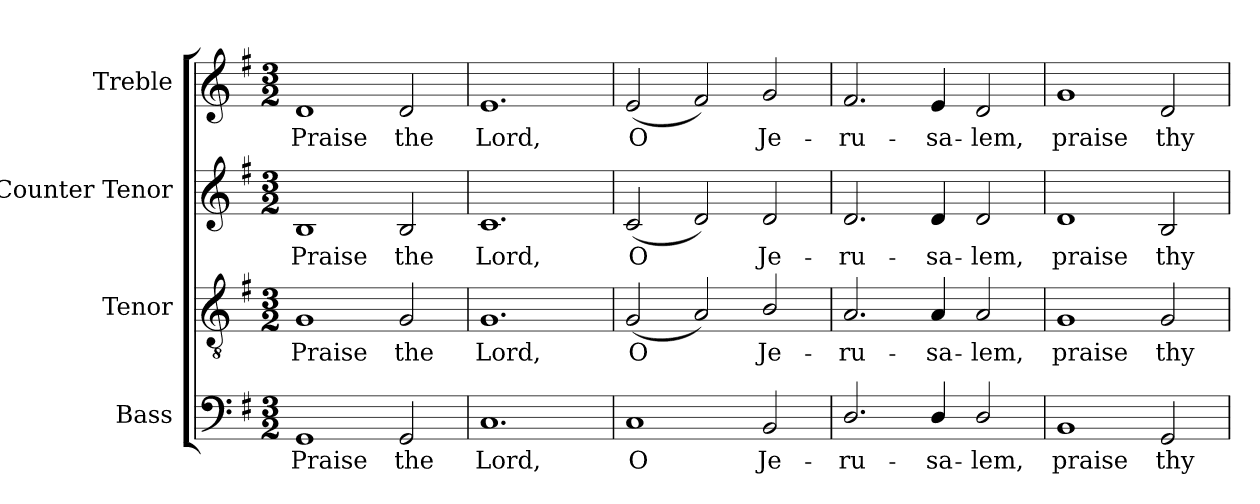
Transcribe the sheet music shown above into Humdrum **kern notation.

**kern	**text	**kern	**text	**kern	**text	**kern	**text
*part4	*part4	*part3	*part3	*part2	*part2	*part1	*part1
*staff4	*staff4	*staff3	*staff3	*staff2	*staff2	*staff1	*staff1
*I"Bass	*	*I"Tenor	*	*I"Counter Tenor	*	*I"Treble	*
*I'B.	*	*I'T.	*	*	*	*	*
!!LO:PB:g=z
*clefF4	*	*clefGv2	*	*clefG2	*	*clefG2	*
*	*	*ITrd7c12	*	*	*	*	*
*k[f#]	*	*k[f#]	*	*k[f#]	*	*k[f#]	*
*G:	*	*G:	*	*G:	*	*G:	*
*M3/2	*	*M3/2	*	*M3/2	*	*M3/2	*
=1	=1	=1	=1	=1	=1	=1	=1
!	!LO:LY:b:color=#000000	!	!	!	!	!	!
!	!	!	!LO:LY:b:color=#000000	!	!	!	!
!	!	!	!	!	!LO:LY:b:color=#000000	!	!
!	!	!	!	!	!	!	!LO:LY:b:color=#000000
1GGi	Praise	1GGi	Praise	1Bi	Praise	1di	Praise
!	!LO:LY:b:color=#000000	!	!	!	!	!	!
!	!	!	!LO:LY:b:color=#000000	!	!	!	!
!	!	!	!	!	!LO:LY:b:color=#000000	!	!
!	!	!	!	!	!	!	!LO:LY:b:color=#000000
2GGi/	the	2GGi/	the	2Bi/	the	2di/	the
=2	=2	=2	=2	=2	=2	=2	=2
!	!LO:LY:b:color=#000000	!	!	!	!	!	!
!	!	!	!LO:LY:b:color=#000000	!	!	!	!
!	!	!	!	!	!LO:LY:b:color=#000000	!	!
!	!	!	!	!	!	!	!LO:LY:b:color=#000000
1.Ci	Lord,	1.GGi	Lord,	1.ci	Lord,	1.ei	Lord,
=3	=3	=3	=3	=3	=3	=3	=3
!	!LO:LY:b:color=#000000	!	!	!	!	!	!
!	!	!	!LO:LY:b:color=#000000	!	!	!	!
!	!	!	!	!	!LO:LY:b:color=#000000	!	!
!	!	!	!	!	!	!	!LO:LY:b:color=#000000
1Ci	O	(2GGi/	O	(2ci/	O	(2ei/	O
.	.	2AAi/)	.	2di/)	.	2f#i/)	.
!	!LO:LY:b:color=#000000	!	!	!	!	!	!
!	!	!	!LO:LY:b:color=#000000	!	!	!	!
!	!	!	!	!	!LO:LY:b:color=#000000	!	!
!	!	!	!	!	!	!	!LO:LY:b:color=#000000
2BBi/	Je-	2BBi/	Je-	2di/	Je-	2gi/	Je-
=4	=4	=4	=4	=4	=4	=4	=4
!	!LO:LY:b:color=#000000	!	!	!	!	!	!
!	!	!	!LO:LY:b:color=#000000	!	!	!	!
!	!	!	!	!	!LO:LY:b:color=#000000	!	!
!	!	!	!	!	!	!	!LO:LY:b:color=#000000
2.Di/	-ru-	2.AAi/	-ru-	2.di/	-ru-	2.f#i/	-ru-
!	!LO:LY:b:color=#000000	!	!	!	!	!	!
!	!	!	!LO:LY:b:color=#000000	!	!	!	!
!	!	!	!	!	!LO:LY:b:color=#000000	!	!
!	!	!	!	!	!	!	!LO:LY:b:color=#000000
4Di/	-sa-	4AAi/	-sa-	4di/	-sa-	4ei/	-sa-
!	!LO:LY:b:color=#000000	!	!	!	!	!	!
!	!	!	!LO:LY:b:color=#000000	!	!	!	!
!	!	!	!	!	!LO:LY:b:color=#000000	!	!
!	!	!	!	!	!	!	!LO:LY:b:color=#000000
2Di/	-lem,	2AAi/	-lem,	2di/	-lem,	2di/	-lem,
!!LO:LB:g=z
=5	=5	=5	=5	=5	=5	=5	=5
!	!LO:LY:b:color=#000000	!	!	!	!	!	!
!	!	!	!LO:LY:b:color=#000000	!	!	!	!
!	!	!	!	!	!LO:LY:b:color=#000000	!	!
!	!	!	!	!	!	!	!LO:LY:b:color=#000000
1BBi	praise	1GGi	praise	1di	praise	1gi	praise
!	!LO:LY:b:color=#000000	!	!	!	!	!	!
!	!	!	!LO:LY:b:color=#000000	!	!	!	!
!	!	!	!	!	!LO:LY:b:color=#000000	!	!
!	!	!	!	!	!	!	!LO:LY:b:color=#000000
2GGi/	thy	2GGi/	thy	2Bi/	thy	2di/	thy
=	=	=	=	=	=	=	=
*-	*-	*-	*-	*-	*-	*-	*-
